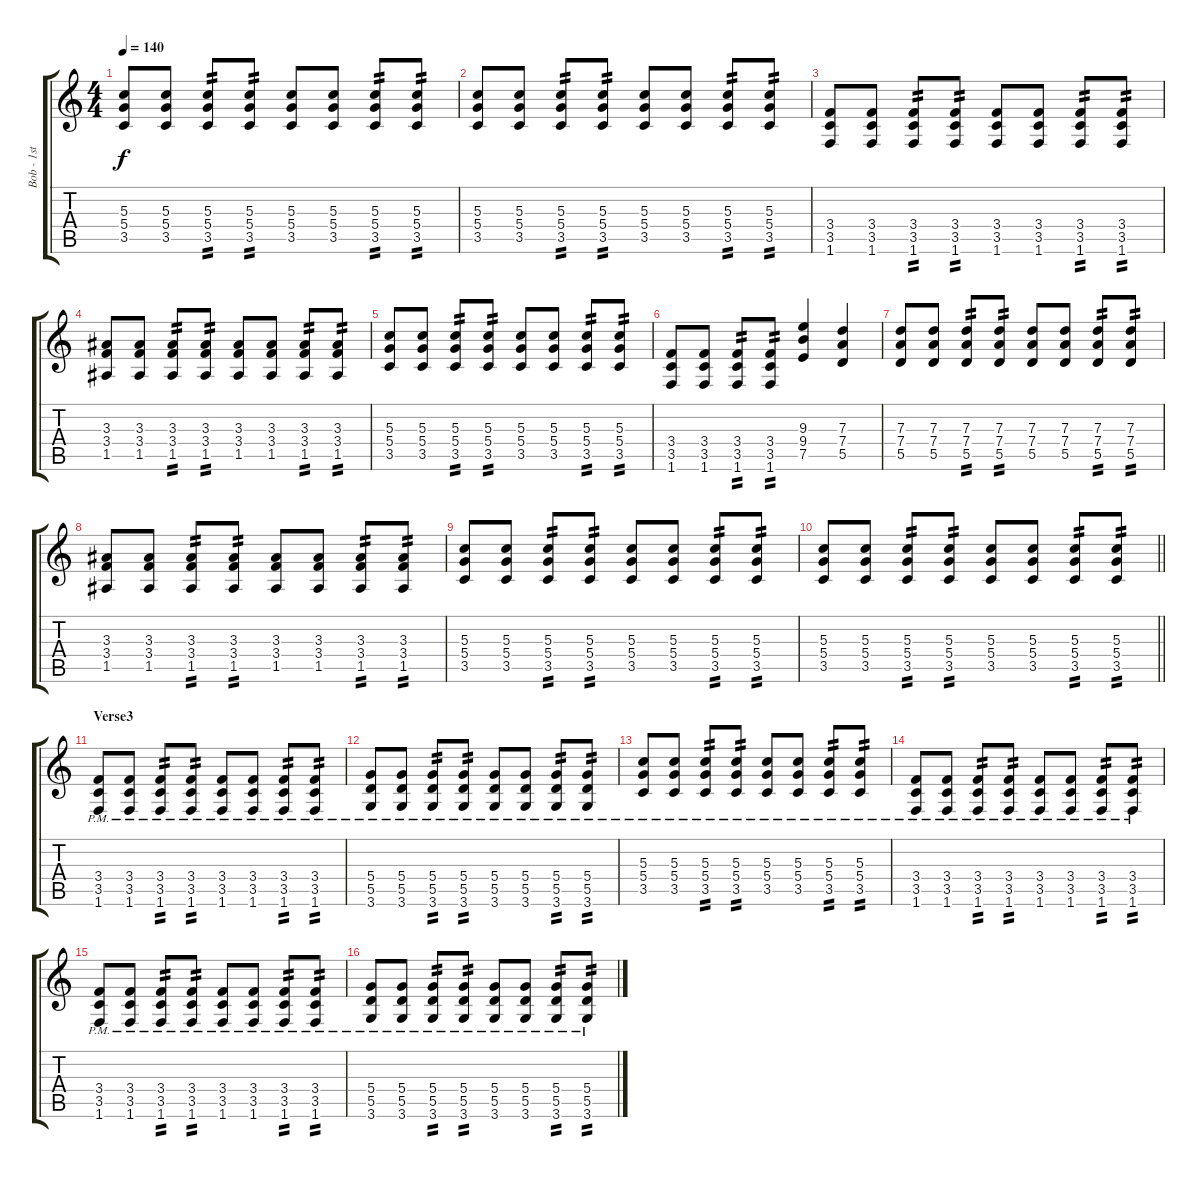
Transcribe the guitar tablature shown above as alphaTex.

\track ("Bob - 1st (Solo Guitar)" "Bob - 1st ") {instrument distortionguitar}
\staff {score tabs}
\tuning (E4 B3 G3 D3 A2 E2) {hide}
\ts (4 4)
\tempo 140
\clef g2
\ks c
(5.3 5.4 3.5).8{dy f} (5.3 5.4 3.5).8 (5.3 5.4 3.5).8{tp 2} (5.3 5.4 3.5).8{tp 2} (5.3 5.4 3.5).8 (5.3 5.4 3.5).8 (5.3 5.4 3.5).8{tp 2} (5.3 5.4 3.5).8{tp 2} |
(5.3 5.4 3.5).8 (5.3 5.4 3.5).8 (5.3 5.4 3.5).8{tp 2} (5.3 5.4 3.5).8{tp 2} (5.3 5.4 3.5).8 (5.3 5.4 3.5).8 (5.3 5.4 3.5).8{tp 2} (5.3 5.4 3.5).8{tp 2} |
(3.4 3.5 1.6).8 (3.4 3.5 1.6).8 (3.4 3.5 1.6).8{tp 2} (3.4 3.5 1.6).8{tp 2} (3.4 3.5 1.6).8 (3.4 3.5 1.6).8 (3.4 3.5 1.6).8{tp 2} (3.4 3.5 1.6).8{tp 2} |
(3.3 3.4 1.5).8 (3.3 3.4 1.5).8 (3.3 3.4 1.5).8{tp 2} (3.3 3.4 1.5).8{tp 2} (3.3 3.4 1.5).8 (3.3 3.4 1.5).8 (3.3 3.4 1.5).8{tp 2} (3.3 3.4 1.5).8{tp 2} |
(5.3 5.4 3.5).8 (5.3 5.4 3.5).8 (5.3 5.4 3.5).8{tp 2} (5.3 5.4 3.5).8{tp 2} (5.3 5.4 3.5).8 (5.3 5.4 3.5).8 (5.3 5.4 3.5).8{tp 2} (5.3 5.4 3.5).8{tp 2} |
(3.4 3.5 1.6).8 (3.4 3.5 1.6).8 (3.4 3.5 1.6).8{tp 2} (3.4 3.5 1.6).8{tp 2} (9.3 9.4 7.5).4 (7.3 7.4 5.5).4 |
(7.3 7.4 5.5).8 (7.3 7.4 5.5).8 (7.3 7.4 5.5).8{tp 2} (7.3 7.4 5.5).8{tp 2} (7.3 7.4 5.5).8 (7.3 7.4 5.5).8 (7.3 7.4 5.5).8{tp 2} (7.3 7.4 5.5).8{tp 2} |
(3.3 3.4 1.5).8 (3.3 3.4 1.5).8 (3.3 3.4 1.5).8{tp 2} (3.3 3.4 1.5).8{tp 2} (3.3 3.4 1.5).8 (3.3 3.4 1.5).8 (3.3 3.4 1.5).8{tp 2} (3.3 3.4 1.5).8{tp 2} |
(5.3 5.4 3.5).8 (5.3 5.4 3.5).8 (5.3 5.4 3.5).8{tp 2} (5.3 5.4 3.5).8{tp 2} (5.3 5.4 3.5).8 (5.3 5.4 3.5).8 (5.3 5.4 3.5).8{tp 2} (5.3 5.4 3.5).8{tp 2} |
\barLineRight lightlight
(5.3 5.4 3.5).8 (5.3 5.4 3.5).8 (5.3 5.4 3.5).8{tp 2} (5.3 5.4 3.5).8{tp 2} (5.3 5.4 3.5).8 (5.3 5.4 3.5).8 (5.3 5.4 3.5).8{tp 2} (5.3 5.4 3.5).8{tp 2} |
\section ("" "Verse3")
(3.4{pm} 3.5{pm} 1.6{pm}).8 (3.4{pm} 3.5{pm} 1.6{pm}).8 (3.4{pm} 3.5{pm} 1.6{pm}).8{tp 2} (3.4{pm} 3.5{pm} 1.6{pm}).8{tp 2} (3.4{pm} 3.5{pm} 1.6{pm}).8 (3.4{pm} 3.5{pm} 1.6{pm}).8 (3.4{pm} 3.5{pm} 1.6{pm}).8{tp 2} (3.4{pm} 3.5{pm} 1.6{pm}).8{tp 2} |
(5.4{pm} 5.5{pm} 3.6{pm}).8 (5.4{pm} 5.5{pm} 3.6{pm}).8 (5.4{pm} 5.5{pm} 3.6{pm}).8{tp 2} (5.4{pm} 5.5{pm} 3.6{pm}).8{tp 2} (5.4{pm} 5.5{pm} 3.6{pm}).8 (5.4{pm} 5.5{pm} 3.6{pm}).8 (5.4{pm} 5.5{pm} 3.6{pm}).8{tp 2} (5.4{pm} 5.5{pm} 3.6{pm}).8{tp 2} |
(5.3{pm} 5.4{pm} 3.5{pm}).8 (5.3{pm} 5.4{pm} 3.5{pm}).8 (5.3{pm} 5.4{pm} 3.5{pm}).8{tp 2} (5.3{pm} 5.4{pm} 3.5{pm}).8{tp 2} (5.3{pm} 5.4{pm} 3.5{pm}).8 (5.3{pm} 5.4{pm} 3.5{pm}).8 (5.3{pm} 5.4{pm} 3.5{pm}).8{tp 2} (5.3{pm} 5.4{pm} 3.5{pm}).8{tp 2} |
(3.4{pm} 3.5{pm} 1.6{pm}).8 (3.4{pm} 3.5{pm} 1.6{pm}).8 (3.4{pm} 3.5{pm} 1.6{pm}).8{tp 2} (3.4{pm} 3.5{pm} 1.6{pm}).8{tp 2} (3.4{pm} 3.5{pm} 1.6{pm}).8 (3.4{pm} 3.5{pm} 1.6{pm}).8 (3.4{pm} 3.5{pm} 1.6{pm}).8{tp 2} (3.4{pm} 3.5{pm} 1.6{pm}).8{tp 2} |
(3.4{pm} 3.5{pm} 1.6{pm}).8 (3.4{pm} 3.5{pm} 1.6{pm}).8 (3.4{pm} 3.5{pm} 1.6{pm}).8{tp 2} (3.4{pm} 3.5{pm} 1.6{pm}).8{tp 2} (3.4{pm} 3.5{pm} 1.6{pm}).8 (3.4{pm} 3.5{pm} 1.6{pm}).8 (3.4{pm} 3.5{pm} 1.6{pm}).8{tp 2} (3.4{pm} 3.5{pm} 1.6{pm}).8{tp 2} |
(5.4{pm} 5.5{pm} 3.6{pm}).8 (5.4{pm} 5.5{pm} 3.6{pm}).8 (5.4{pm} 5.5{pm} 3.6{pm}).8{tp 2} (5.4{pm} 5.5{pm} 3.6{pm}).8{tp 2} (5.4{pm} 5.5{pm} 3.6{pm}).8 (5.4{pm} 5.5{pm} 3.6{pm}).8 (5.4{pm} 5.5{pm} 3.6{pm}).8{tp 2} (5.4{pm} 5.5{pm} 3.6{pm}).8{tp 2}
